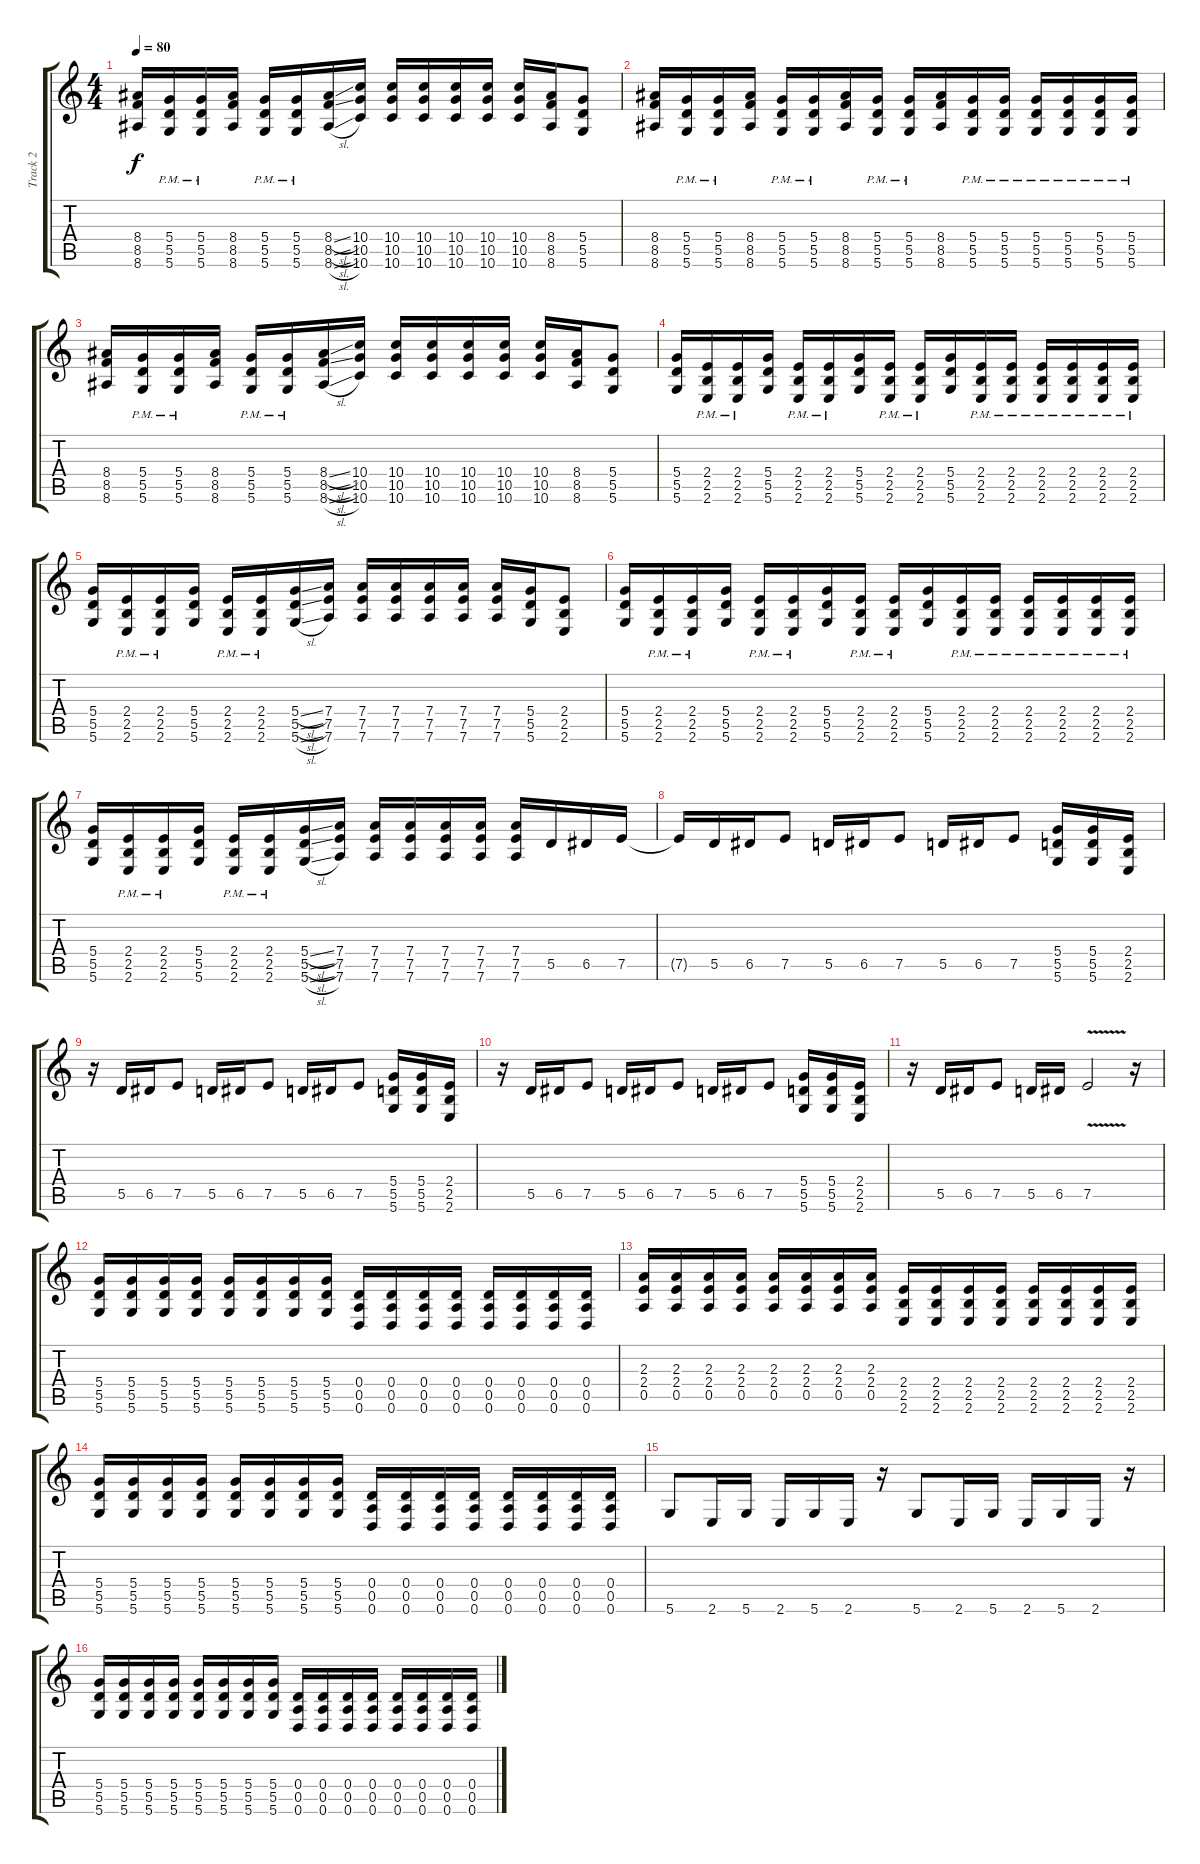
\track ("Track 2" "Track 2") {instrument distortionguitar}
\staff {score tabs}
\tuning (E4 B3 G3 D3 A2 D2) {hide}
\ts (4 4)
\tempo 80
\clef g2
\ks c
(8.4 8.5 8.6).16{dy f} (5.4{pm} 5.5{pm} 5.6{pm}).16 (5.4{pm} 5.5{pm} 5.6{pm}).16 (8.4 8.5 8.6).16 (5.4{pm} 5.5{pm} 5.6{pm}).16 (5.4{pm} 5.5{pm} 5.6{pm}).16 (8.4{sl} 8.5{sl} 8.6{sl}).16 (10.4 10.5 10.6).16 (10.4 10.5 10.6).16 (10.4 10.5 10.6).16 (10.4 10.5 10.6).16 (10.4 10.5 10.6).16 (10.4 10.5 10.6).16 (8.4 8.5 8.6).16 (5.4 5.5 5.6).8 |
(8.4 8.5 8.6).16 (5.4{pm} 5.5{pm} 5.6{pm}).16 (5.4{pm} 5.5{pm} 5.6{pm}).16 (8.4 8.5 8.6).16 (5.4{pm} 5.5{pm} 5.6{pm}).16 (5.4{pm} 5.5{pm} 5.6{pm}).16 (8.4 8.5 8.6).16 (5.4{pm} 5.5{pm} 5.6{pm}).16 (5.4{pm} 5.5{pm} 5.6{pm}).16 (8.4 8.5 8.6).16 (5.4{pm} 5.5{pm} 5.6{pm}).16 (5.4{pm} 5.5{pm} 5.6{pm}).16 (5.4{pm} 5.5{pm} 5.6{pm}).16 (5.4{pm} 5.5{pm} 5.6{pm}).16 (5.4{pm} 5.5{pm} 5.6{pm}).16 (5.4{pm} 5.5{pm} 5.6{pm}).16 |
(8.4 8.5 8.6).16 (5.4{pm} 5.5{pm} 5.6{pm}).16 (5.4{pm} 5.5{pm} 5.6{pm}).16 (8.4 8.5 8.6).16 (5.4{pm} 5.5{pm} 5.6{pm}).16 (5.4{pm} 5.5{pm} 5.6{pm}).16 (8.4{sl} 8.5{sl} 8.6{sl}).16 (10.4 10.5 10.6).16 (10.4 10.5 10.6).16 (10.4 10.5 10.6).16 (10.4 10.5 10.6).16 (10.4 10.5 10.6).16 (10.4 10.5 10.6).16 (8.4 8.5 8.6).16 (5.4 5.5 5.6).8 |
(5.4 5.5 5.6).16 (2.4{pm} 2.5{pm} 2.6{pm}).16 (2.4{pm} 2.5{pm} 2.6{pm}).16 (5.4 5.5 5.6).16 (2.4{pm} 2.5{pm} 2.6{pm}).16 (2.4{pm} 2.5{pm} 2.6{pm}).16 (5.4 5.5 5.6).16 (2.4{pm} 2.5{pm} 2.6{pm}).16 (2.4{pm} 2.5{pm} 2.6{pm}).16 (5.4 5.5 5.6).16 (2.4{pm} 2.5{pm} 2.6{pm}).16 (2.4{pm} 2.5{pm} 2.6{pm}).16 (2.4{pm} 2.5{pm} 2.6{pm}).16 (2.4{pm} 2.5{pm} 2.6{pm}).16 (2.4{pm} 2.5{pm} 2.6{pm}).16 (2.4{pm} 2.5{pm} 2.6{pm}).16 |
(5.4 5.5 5.6).16 (2.4{pm} 2.5{pm} 2.6{pm}).16 (2.4{pm} 2.5{pm} 2.6{pm}).16 (5.4 5.5 5.6).16 (2.4{pm} 2.5{pm} 2.6{pm}).16 (2.4{pm} 2.5{pm} 2.6{pm}).16 (5.4{sl} 5.5{sl} 5.6{sl}).16 (7.4 7.5 7.6).16 (7.4 7.5 7.6).16 (7.4 7.5 7.6).16 (7.4 7.5 7.6).16 (7.4 7.5 7.6).16 (7.4 7.5 7.6).16 (5.4 5.5 5.6).16 (2.4 2.5 2.6).8 |
(5.4 5.5 5.6).16 (2.4{pm} 2.5{pm} 2.6{pm}).16 (2.4{pm} 2.5{pm} 2.6{pm}).16 (5.4 5.5 5.6).16 (2.4{pm} 2.5{pm} 2.6{pm}).16 (2.4{pm} 2.5{pm} 2.6{pm}).16 (5.4 5.5 5.6).16 (2.4{pm} 2.5{pm} 2.6{pm}).16 (2.4{pm} 2.5{pm} 2.6{pm}).16 (5.4 5.5 5.6).16 (2.4{pm} 2.5{pm} 2.6{pm}).16 (2.4{pm} 2.5{pm} 2.6{pm}).16 (2.4{pm} 2.5{pm} 2.6{pm}).16 (2.4{pm} 2.5{pm} 2.6{pm}).16 (2.4{pm} 2.5{pm} 2.6{pm}).16 (2.4{pm} 2.5{pm} 2.6{pm}).16 |
(5.4 5.5 5.6).16 (2.4{pm} 2.5{pm} 2.6{pm}).16 (2.4{pm} 2.5{pm} 2.6{pm}).16 (5.4 5.5 5.6).16 (2.4{pm} 2.5{pm} 2.6{pm}).16 (2.4{pm} 2.5{pm} 2.6{pm}).16 (5.4{sl} 5.5{sl} 5.6{sl}).16 (7.4 7.5 7.6).16 (7.4 7.5 7.6).16 (7.4 7.5 7.6).16 (7.4 7.5 7.6).16 (7.4 7.5 7.6).16 (7.4 7.5 7.6).16 5.5.16 6.5.16 7.5.16 |
7.5{t}.16 5.5.16 6.5.16 7.5.8 5.5.16 6.5.16 7.5.8 5.5.16 6.5.16 7.5.8 (5.4 5.5 5.6).16 (5.4 5.5 5.6).16 (2.4 2.5 2.6).16 |
r.16 5.5.16 6.5.16 7.5.8 5.5.16 6.5.16 7.5.8 5.5.16 6.5.16 7.5.8 (5.4 5.5 5.6).16 (5.4 5.5 5.6).16 (2.4 2.5 2.6).16 |
r.16 5.5.16 6.5.16 7.5.8 5.5.16 6.5.16 7.5.8 5.5.16 6.5.16 7.5.8 (5.4 5.5 5.6).16 (5.4 5.5 5.6).16 (2.4 2.5 2.6).16 |
r.16 5.5.16 6.5.16 7.5.8 5.5.16 6.5.16 7.5{v}.2 r.16 |
(5.4 5.5 5.6).16 (5.4 5.5 5.6).16 (5.4 5.5 5.6).16 (5.4 5.5 5.6).16 (5.4 5.5 5.6).16 (5.4 5.5 5.6).16 (5.4 5.5 5.6).16 (5.4 5.5 5.6).16 (0.4 0.5 0.6).16 (0.4 0.5 0.6).16 (0.4 0.5 0.6).16 (0.4 0.5 0.6).16 (0.4 0.5 0.6).16 (0.4 0.5 0.6).16 (0.4 0.5 0.6).16 (0.4 0.5 0.6).16 |
(2.3 2.4 0.5).16 (2.3 2.4 0.5).16 (2.3 2.4 0.5).16 (2.3 2.4 0.5).16 (2.3 2.4 0.5).16 (2.3 2.4 0.5).16 (2.3 2.4 0.5).16 (2.3 2.4 0.5).16 (2.4 2.5 2.6).16 (2.4 2.5 2.6).16 (2.4 2.5 2.6).16 (2.4 2.5 2.6).16 (2.4 2.5 2.6).16 (2.4 2.5 2.6).16 (2.4 2.5 2.6).16 (2.4 2.5 2.6).16 |
(5.4 5.5 5.6).16 (5.4 5.5 5.6).16 (5.4 5.5 5.6).16 (5.4 5.5 5.6).16 (5.4 5.5 5.6).16 (5.4 5.5 5.6).16 (5.4 5.5 5.6).16 (5.4 5.5 5.6).16 (0.4 0.5 0.6).16 (0.4 0.5 0.6).16 (0.4 0.5 0.6).16 (0.4 0.5 0.6).16 (0.4 0.5 0.6).16 (0.4 0.5 0.6).16 (0.4 0.5 0.6).16 (0.4 0.5 0.6).16 |
5.6.8 2.6.16 5.6.16 2.6.16 5.6.16 2.6.16 r.16 5.6.8 2.6.16 5.6.16 2.6.16 5.6.16 2.6.16 r.16 |
(5.4 5.5 5.6).16 (5.4 5.5 5.6).16 (5.4 5.5 5.6).16 (5.4 5.5 5.6).16 (5.4 5.5 5.6).16 (5.4 5.5 5.6).16 (5.4 5.5 5.6).16 (5.4 5.5 5.6).16 (0.4 0.5 0.6).16 (0.4 0.5 0.6).16 (0.4 0.5 0.6).16 (0.4 0.5 0.6).16 (0.4 0.5 0.6).16 (0.4 0.5 0.6).16 (0.4 0.5 0.6).16 (0.4 0.5 0.6).16
